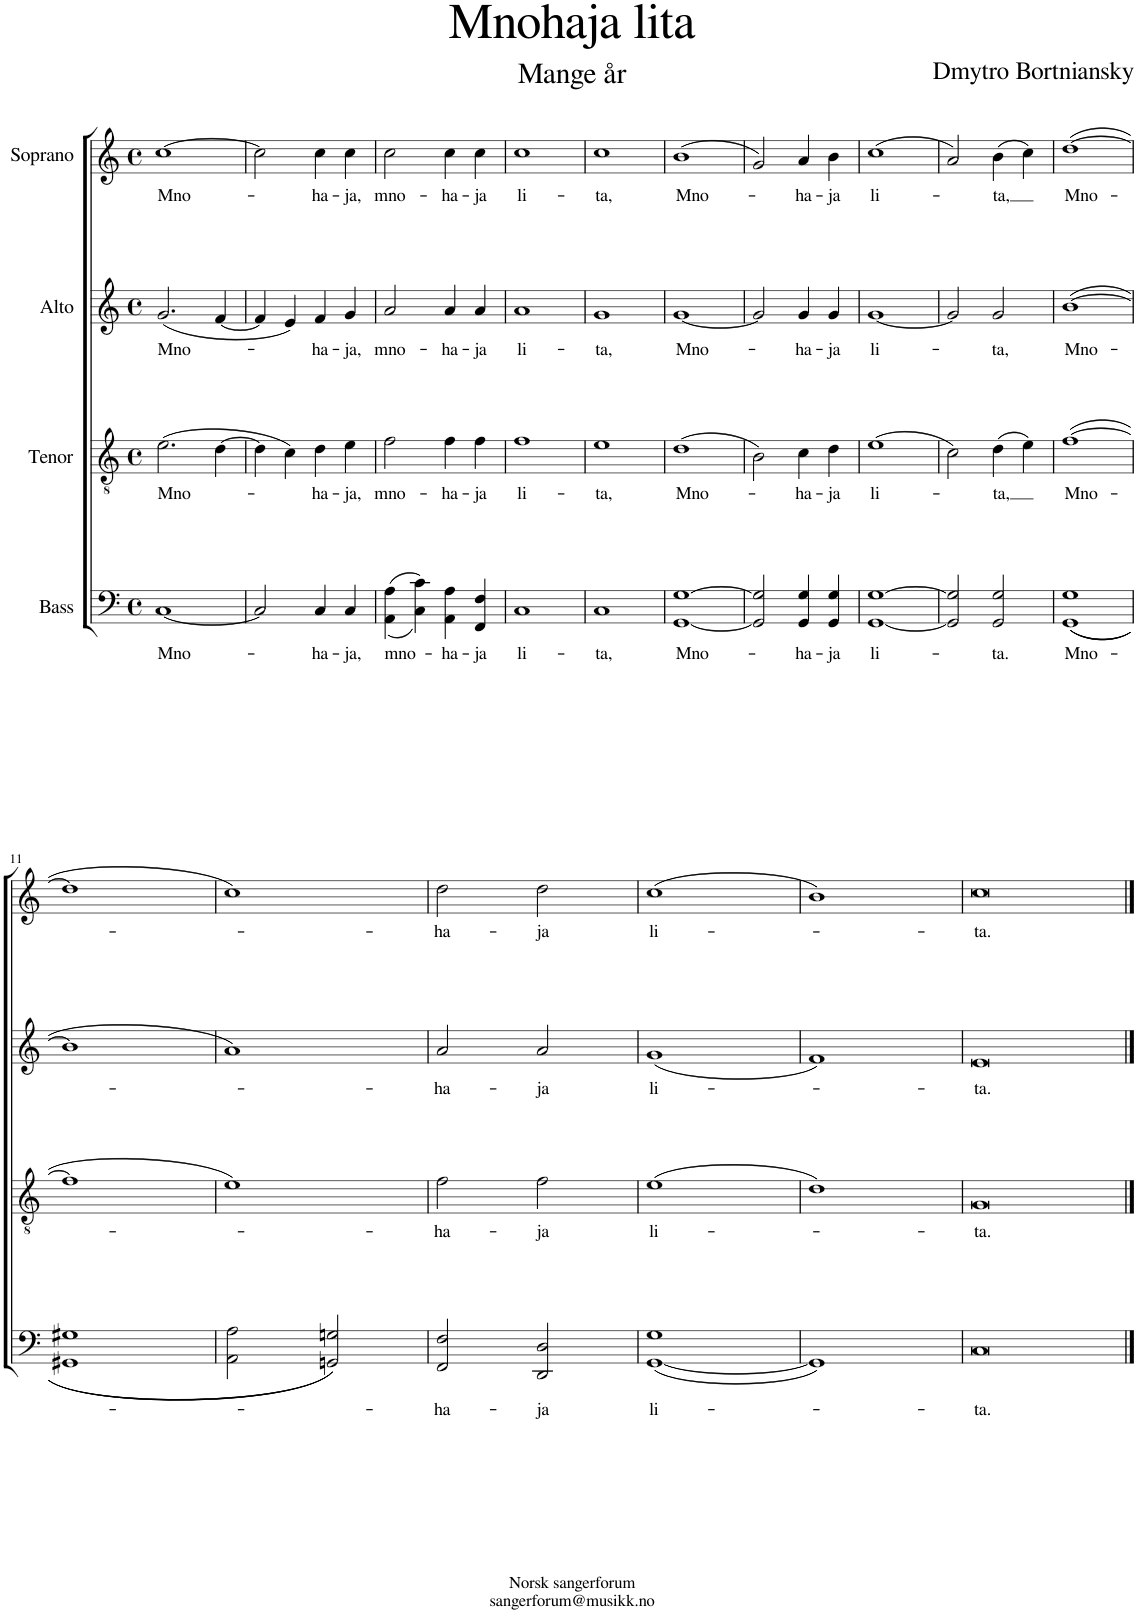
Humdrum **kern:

**kern	**text	**kern	**text	**kern	**text	**kern	**text
*part4	*part4	*part3	*part3	*part2	*part2	*part1	*part1
*staff4	*staff4	*staff3	*staff3	*staff2	*staff2	*staff1	*staff1
*I"Bass	*	*I"Tenor	*	*I"Alto	*	*I"Soprano	*
*clefF4	*	*clefGv2	*	*clefG2	*	*clefG2	*
*k[]	*	*k[]	*	*k[]	*	*k[]	*
*M4/4	*	*M4/4	*	*M4/4	*	*M4/4	*
*met(c)	*	*met(c)	*	*met(c)	*	*met(c)	*
=1	=1	=1	=1	=1	=1	=1	=1
!	!LO:LY:b	!	!LO:LY:b	!	!LO:LY:b	!	!LO:LY:b
[1C	Mno-	(2.e\	Mno-	(2.g/	Mno-	[1cc	Mno-
.	.	[4d\	.	[4f/	.	.	.
=2	=2	=2	=2	=2	=2	=2	=2
2C/]	.	4d\]	.	4f/]	.	2cc\]	.
.	.	4c\)	.	4e/)	.	.	.
!	!LO:LY:b	!	!LO:LY:b	!	!LO:LY:b	!	!LO:LY:b
4C/	-ha-	4d\	-ha-	4f/	-ha-	4cc\	-ha-
!	!LO:LY:b	!	!LO:LY:b	!	!LO:LY:b	!	!LO:LY:b
4C/	-ja,	4e\	-ja,	4g/	-ja,	4cc\	-ja,
=3	=3	=3	=3	=3	=3	=3	=3
!	!LO:LY:b	!	!LO:LY:b	!	!LO:LY:b	!	!LO:LY:b
((<4AA\ 4A\	mno-	2f\	mno-	2a/	mno-	2cc\	mno-
4C\ 4c\))	.	.	.	.	.	.	.
!	!LO:LY:b	!	!LO:LY:b	!	!LO:LY:b	!	!LO:LY:b
4AA\ 4A\	-ha-	4f\	-ha-	4a/	-ha-	4cc\	-ha-
!	!LO:LY:b	!	!LO:LY:b	!	!LO:LY:b	!	!LO:LY:b
4FF/ 4F/	-ja	4f\	-ja	4a/	-ja	4cc\	-ja
=4	=4	=4	=4	=4	=4	=4	=4
!	!LO:LY:b	!	!LO:LY:b	!	!LO:LY:b	!	!LO:LY:b
1C	li-	1f	li-	1a	li-	1cc	li-
=5	=5	=5	=5	=5	=5	=5	=5
!	!LO:LY:b	!	!LO:LY:b	!	!LO:LY:b	!	!LO:LY:b
1C	-ta,	1e	-ta,	1g	-ta,	1cc	-ta,
=6	=6	=6	=6	=6	=6	=6	=6
!	!LO:LY:b	!	!LO:LY:b	!	!LO:LY:b	!	!LO:LY:b
[1GG [1G	Mno-	(1d	Mno-	[1g	Mno-	(1b	Mno-
=7	=7	=7	=7	=7	=7	=7	=7
2GG/] 2G/]	.	2B\)	.	2g/]	.	2g/)	.
!	!LO:LY:b	!	!LO:LY:b	!	!LO:LY:b	!	!LO:LY:b
4GG/ 4G/	-ha-	4c\	-ha-	4g/	-ha-	4a/	-ha-
!	!LO:LY:b	!	!LO:LY:b	!	!LO:LY:b	!	!LO:LY:b
4GG/ 4G/	-ja	4d\	-ja	4g/	-ja	4b\	-ja
=8	=8	=8	=8	=8	=8	=8	=8
!	!LO:LY:b	!	!LO:LY:b	!	!LO:LY:b	!	!LO:LY:b
[1GG [1G	li-	(1e	li-	[1g	li-	(1cc	li-
=9	=9	=9	=9	=9	=9	=9	=9
2GG/] 2G/]	.	2c\)	.	2g/]	.	2a/)	.
!	!LO:LY:b	!	!LO:LY:b	!	!LO:LY:b	!	!LO:LY:b
2GG/ 2G/	-ta.	(4d\	-ta,	2g/	-ta,	(4b\	-ta,
.	.	4e\)	.	.	.	4cc\)	.
=10	=10	=10	=10	=10	=10	=10	=10
!	!LO:LY:b	!	!LO:LY:b	!	!LO:LY:b	!	!LO:LY:b
((<1GG 1G	Mno-	([1f	Mno-	([1b	Mno-	([1dd	Mno-
!!LO:LB:g=z
=11	=11	=11	=11	=11	=11	=11	=11
1GG#X 1G#X	.	1f]	.	1b]	.	1dd]	.
=12	=12	=12	=12	=12	=12	=12	=12
2AA\ 2A\	.	1e)	.	1a)	.	1cc)	.
2GGn/ 2Gn/))	.	.	.	.	.	.	.
=13	=13	=13	=13	=13	=13	=13	=13
!	!LO:LY:b	!	!LO:LY:b	!	!LO:LY:b	!	!LO:LY:b
2FF/ 2F/	-ha-	2f\	-ha-	2a/	-ha-	2dd\	-ha-
!	!LO:LY:b	!	!LO:LY:b	!	!LO:LY:b	!	!LO:LY:b
2DD/ 2D/	-ja	2f\	-ja	2a/	-ja	2dd\	-ja
=14	=14	=14	=14	=14	=14	=14	=14
!	!LO:LY:b	!	!LO:LY:b	!	!LO:LY:b	!	!LO:LY:b
([1GG 1G	li-	(1e	li-	(1g	li-	(1cc	li-
=15	=15	=15	=15	=15	=15	=15	=15
1GG])	.	1d)	.	1f)	.	1b)	.
=16	=16	=16	=16	=16	=16	=16	=16
!	!LO:LY:b	!	!LO:LY:b	!	!LO:LY:b	!	!LO:LY:b
1C	-ta.	1G	-ta.	1e	-ta.	1cc	-ta.
==	==	==	==	==	==	==	==
*-	*-	*-	*-	*-	*-	*-	*-
